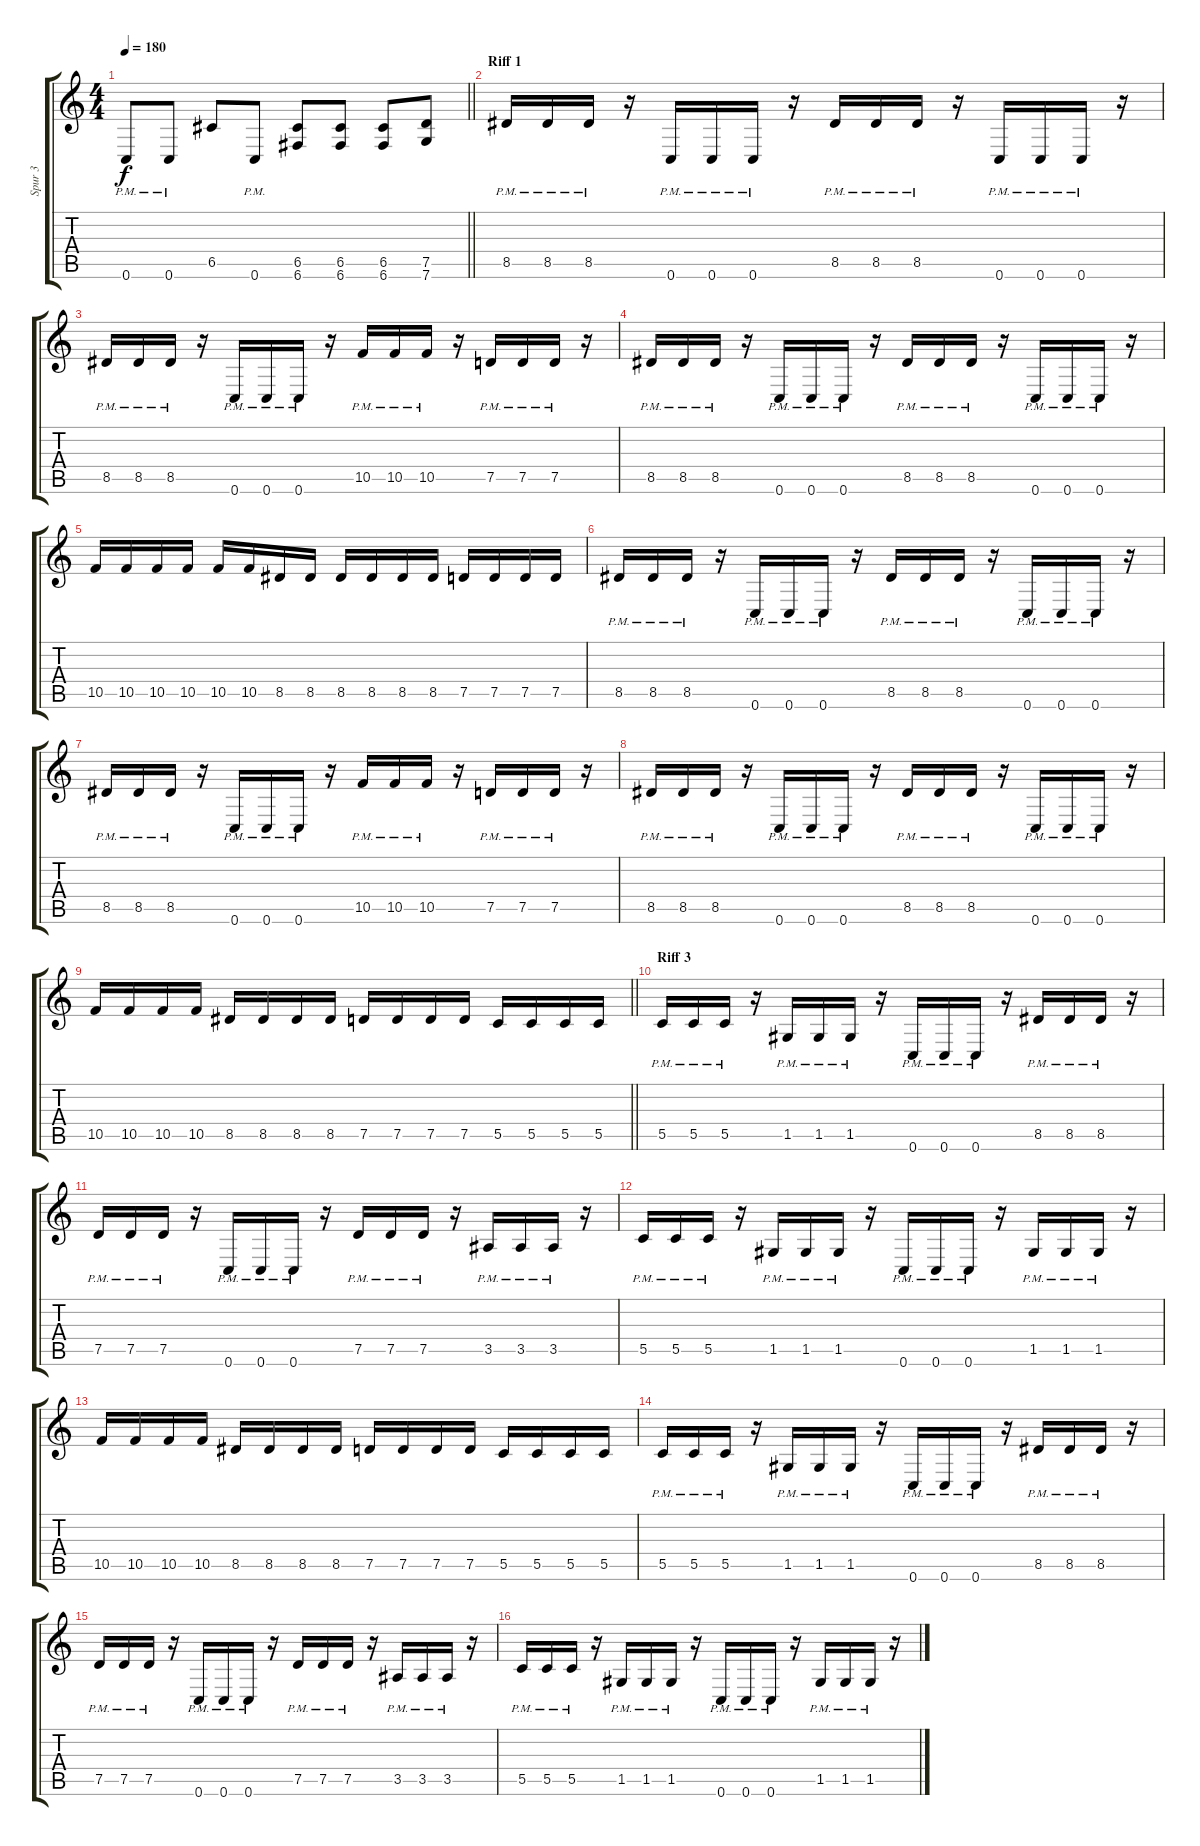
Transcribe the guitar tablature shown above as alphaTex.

\track ("Spur 3" "Spur 3") {instrument overdrivenguitar}
\staff {score tabs}
\tuning (D4 A3 F3 C3 G2 C2) {hide}
\ts (4 4)
\tempo 180
\clef g2
\barLineRight lightlight
\ks c
0.6{pm}.8{dy f} 0.6{pm}.8 6.5.8 0.6{pm}.8 (6.5 6.6).8 (6.5 6.6).8 (6.5 6.6).8 (7.5 7.6).8 |
\section ("" "Riff 1")
8.5{pm}.16 8.5{pm}.16 8.5{pm}.16 r.16 0.6{pm}.16 0.6{pm}.16 0.6{pm}.16 r.16 8.5{pm}.16 8.5{pm}.16 8.5{pm}.16 r.16 0.6{pm}.16 0.6{pm}.16 0.6{pm}.16 r.16 |
8.5{pm}.16 8.5{pm}.16 8.5{pm}.16 r.16 0.6{pm}.16 0.6{pm}.16 0.6{pm}.16 r.16 10.5{pm}.16 10.5{pm}.16 10.5{pm}.16 r.16 7.5{pm}.16 7.5{pm}.16 7.5{pm}.16 r.16 |
8.5{pm}.16 8.5{pm}.16 8.5{pm}.16 r.16 0.6{pm}.16 0.6{pm}.16 0.6{pm}.16 r.16 8.5{pm}.16 8.5{pm}.16 8.5{pm}.16 r.16 0.6{pm}.16 0.6{pm}.16 0.6{pm}.16 r.16 |
10.5.16 10.5.16 10.5.16 10.5.16 10.5.16 10.5.16 8.5.16 8.5.16 8.5.16 8.5.16 8.5.16 8.5.16 7.5.16 7.5.16 7.5.16 7.5.16 |
8.5{pm}.16 8.5{pm}.16 8.5{pm}.16 r.16 0.6{pm}.16 0.6{pm}.16 0.6{pm}.16 r.16 8.5{pm}.16 8.5{pm}.16 8.5{pm}.16 r.16 0.6{pm}.16 0.6{pm}.16 0.6{pm}.16 r.16 |
8.5{pm}.16 8.5{pm}.16 8.5{pm}.16 r.16 0.6{pm}.16 0.6{pm}.16 0.6{pm}.16 r.16 10.5{pm}.16 10.5{pm}.16 10.5{pm}.16 r.16 7.5{pm}.16 7.5{pm}.16 7.5{pm}.16 r.16 |
8.5{pm}.16 8.5{pm}.16 8.5{pm}.16 r.16 0.6{pm}.16 0.6{pm}.16 0.6{pm}.16 r.16 8.5{pm}.16 8.5{pm}.16 8.5{pm}.16 r.16 0.6{pm}.16 0.6{pm}.16 0.6{pm}.16 r.16 |
\barLineRight lightlight
10.5.16 10.5.16 10.5.16 10.5.16 8.5.16 8.5.16 8.5.16 8.5.16 7.5.16 7.5.16 7.5.16 7.5.16 5.5.16 5.5.16 5.5.16 5.5.16 |
\section ("" "Riff 3")
5.5{pm}.16 5.5{pm}.16 5.5{pm}.16 r.16 1.5{pm}.16 1.5{pm}.16 1.5{pm}.16 r.16 0.6{pm}.16 0.6{pm}.16 0.6{pm}.16 r.16 8.5{pm}.16 8.5{pm}.16 8.5{pm}.16 r.16 |
7.5{pm}.16 7.5{pm}.16 7.5{pm}.16 r.16 0.6{pm}.16 0.6{pm}.16 0.6{pm}.16 r.16 7.5{pm}.16 7.5{pm}.16 7.5{pm}.16 r.16 3.5{pm}.16 3.5{pm}.16 3.5{pm}.16 r.16 |
5.5{pm}.16 5.5{pm}.16 5.5{pm}.16 r.16 1.5{pm}.16 1.5{pm}.16 1.5{pm}.16 r.16 0.6{pm}.16 0.6{pm}.16 0.6{pm}.16 r.16 1.5{pm}.16 1.5{pm}.16 1.5{pm}.16 r.16 |
10.5.16 10.5.16 10.5.16 10.5.16 8.5.16 8.5.16 8.5.16 8.5.16 7.5.16 7.5.16 7.5.16 7.5.16 5.5.16 5.5.16 5.5.16 5.5.16 |
5.5{pm}.16 5.5{pm}.16 5.5{pm}.16 r.16 1.5{pm}.16 1.5{pm}.16 1.5{pm}.16 r.16 0.6{pm}.16 0.6{pm}.16 0.6{pm}.16 r.16 8.5{pm}.16 8.5{pm}.16 8.5{pm}.16 r.16 |
7.5{pm}.16 7.5{pm}.16 7.5{pm}.16 r.16 0.6{pm}.16 0.6{pm}.16 0.6{pm}.16 r.16 7.5{pm}.16 7.5{pm}.16 7.5{pm}.16 r.16 3.5{pm}.16 3.5{pm}.16 3.5{pm}.16 r.16 |
5.5{pm}.16 5.5{pm}.16 5.5{pm}.16 r.16 1.5{pm}.16 1.5{pm}.16 1.5{pm}.16 r.16 0.6{pm}.16 0.6{pm}.16 0.6{pm}.16 r.16 1.5{pm}.16 1.5{pm}.16 1.5{pm}.16 r.16
